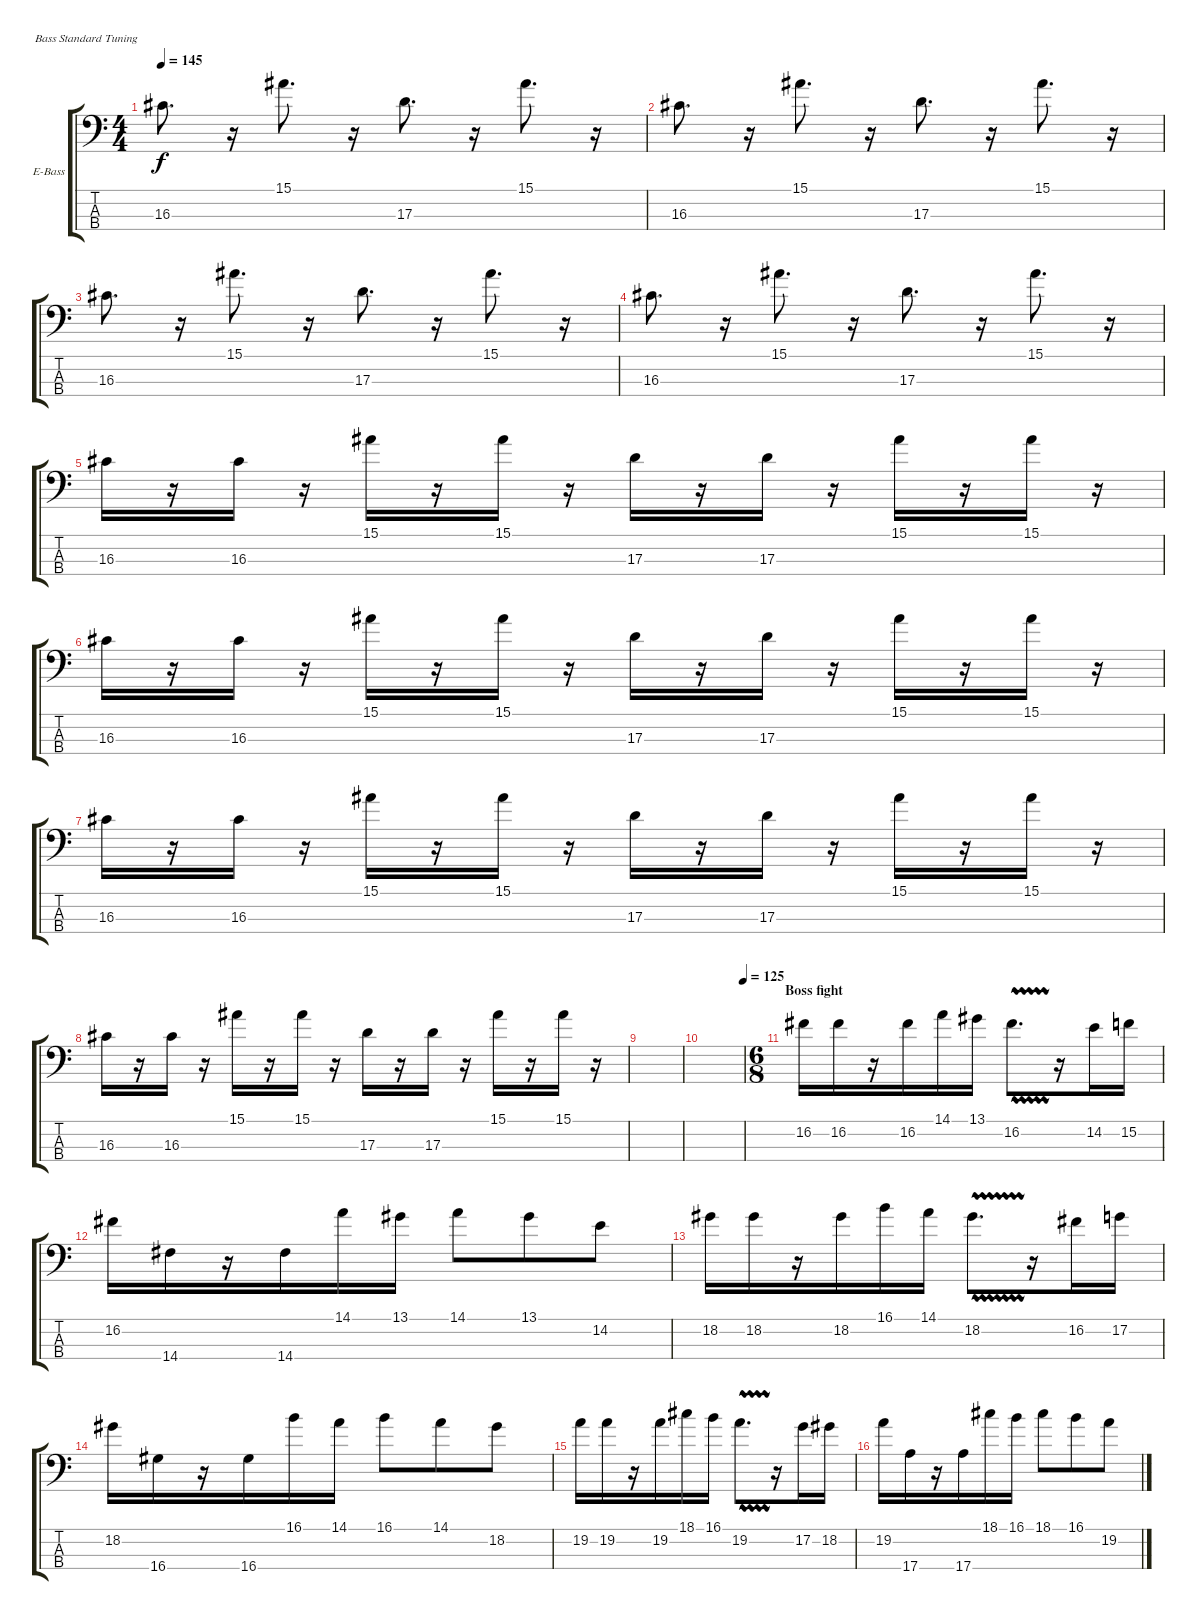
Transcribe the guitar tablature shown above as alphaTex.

\defaultSystemsLayout 4
\bracketExtendMode groupsimilarinstruments
\firstSystemTrackNameOrientation horizontal
\otherSystemsTrackNameOrientation horizontal
\track ("Electric Bass" "E-Bass") {instrument electricbassfinger}
\staff {score tabs}
\tuning (G2 D2 A1 E1)
\ts (4 4)
\tempo 145
\clef f4
\ks c
16.3.8{d dy f} r.16 15.1.8{d} r.16 17.3.8{d} r.16 15.1.8{d} r.16 |
16.3.8{d} r.16 15.1.8{d} r.16 17.3.8{d} r.16 15.1.8{d} r.16 |
16.3.8{d} r.16 15.1.8{d} r.16 17.3.8{d} r.16 15.1.8{d} r.16 |
16.3.8{d} r.16 15.1.8{d} r.16 17.3.8{d} r.16 15.1.8{d} r.16 |
16.3.16 r.16 16.3.16 r.16 15.1.16 r.16 15.1.16 r.16 17.3.16 r.16 17.3.16 r.16 15.1.16 r.16 15.1.16 r.16 |
16.3.16 r.16 16.3.16 r.16 15.1.16 r.16 15.1.16 r.16 17.3.16 r.16 17.3.16 r.16 15.1.16 r.16 15.1.16 r.16 |
16.3.16 r.16 16.3.16 r.16 15.1.16 r.16 15.1.16 r.16 17.3.16 r.16 17.3.16 r.16 15.1.16 r.16 15.1.16 r.16 |
16.3.16 r.16 16.3.16 r.16 15.1.16 r.16 15.1.16 r.16 17.3.16 r.16 17.3.16 r.16 15.1.16 r.16 15.1.16 r.16 |
|
\tempo (125 1)
|
\ts (6 8)
\section ("" "Boss fight")
16.2.16 16.2.16 r.16 16.2.16 14.1.16 13.1.16 16.2{vw}.8{d} r.16 14.2.16 15.2.16 |
16.2.16 14.4.16 r.16 14.4.16 14.1.16 13.1.16 14.1.8 13.1.8 14.2.8 |
18.2.16 18.2.16 r.16 18.2.16 16.1.16 14.1.16 18.2{vw}.8{d} r.16 16.2.16 17.2.16 |
18.2.16 16.4.16 r.16 16.4.16 16.1.16 14.1.16 16.1.8 14.1.8 18.2.8 |
19.2.16 19.2.16 r.16 19.2.16 18.1.16 16.1.16 19.2{vw}.8{d} r.16 17.2.16 18.2.16 |
19.2.16 17.4.16 r.16 17.4.16 18.1.16 16.1.16 18.1.8 16.1.8 19.2.8
